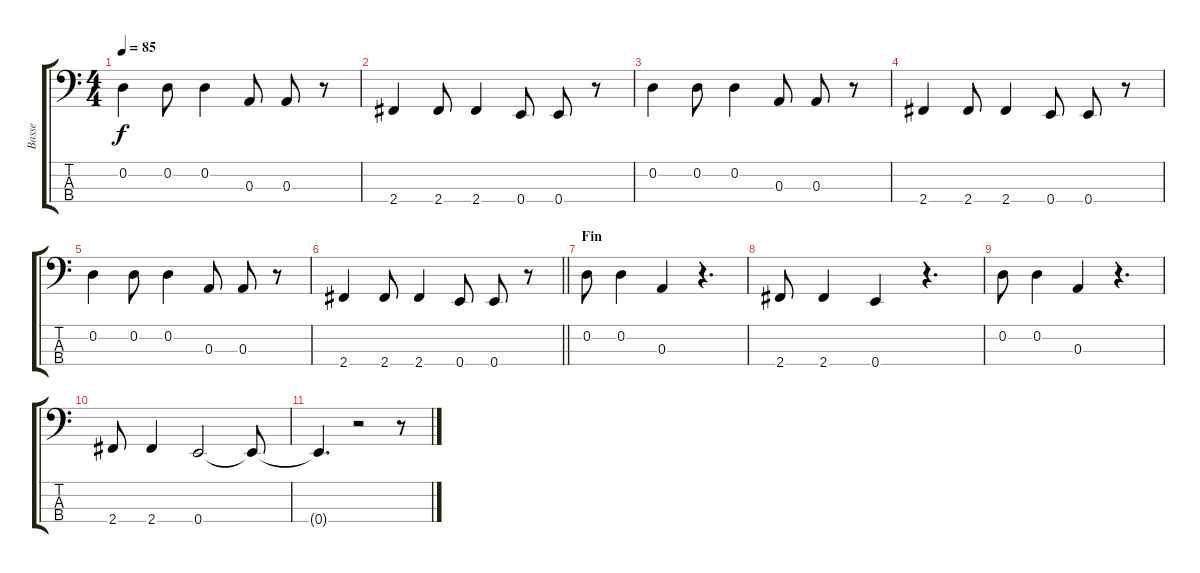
\track ("Basse" "Basse") {instrument electricbassfinger}
\staff {score tabs}
\tuning (G2 D2 A1 E1) {hide}
\ts (4 4)
\tempo 85
\clef f4
\ks c
0.2.4{dy f} 0.2.8 0.2.4 0.3.8 0.3.8 r.8 |
2.4.4 2.4.8 2.4.4 0.4.8 0.4.8 r.8 |
0.2.4 0.2.8 0.2.4 0.3.8 0.3.8 r.8 |
2.4.4 2.4.8 2.4.4 0.4.8 0.4.8 r.8 |
0.2.4 0.2.8 0.2.4 0.3.8 0.3.8 r.8 |
\barLineRight lightlight
2.4.4 2.4.8 2.4.4 0.4.8 0.4.8 r.8 |
\section ("" "Fin")
0.2.8 0.2.4 0.3.4 r.4{d} |
2.4.8 2.4.4 0.4.4 r.4{d} |
0.2.8 0.2.4 0.3.4 r.4{d} |
2.4.8 2.4.4 0.4.2 0.4{t}.8 |
0.4{t}.4{d} r.2 r.8
